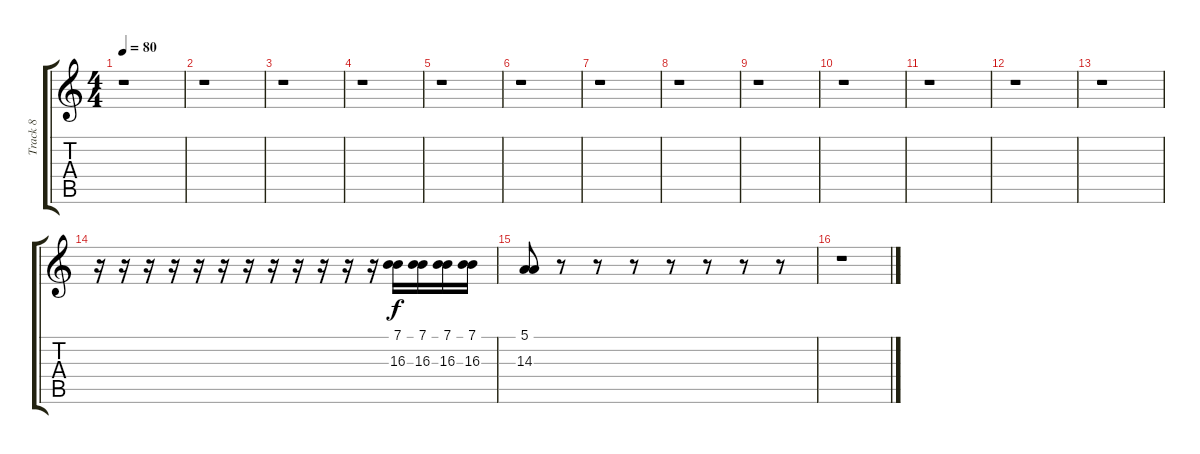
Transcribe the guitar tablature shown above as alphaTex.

\track ("Track 8" "Track 8") {instrument lead1square}
\staff {score tabs}
\tuning (E4 B3 G3 D3 A2 E2) {hide}
\ts (4 4)
\tempo 80
\clef g2
\ks c
r.1{dy f} |
r.1 |
r.1 |
r.1 |
r.1 |
r.1 |
r.1 |
r.1 |
r.1 |
r.1 |
r.1 |
r.1 |
r.1 |
r.16 r.16 r.16 r.16 r.16 r.16 r.16 r.16 r.16 r.16 r.16 r.16 (7.1 16.3).16 (7.1 16.3).16 (7.1 16.3).16 (7.1 16.3).16 |
(5.1 14.3).8 r.8 r.8 r.8 r.8 r.8 r.8 r.8 |
r.1
